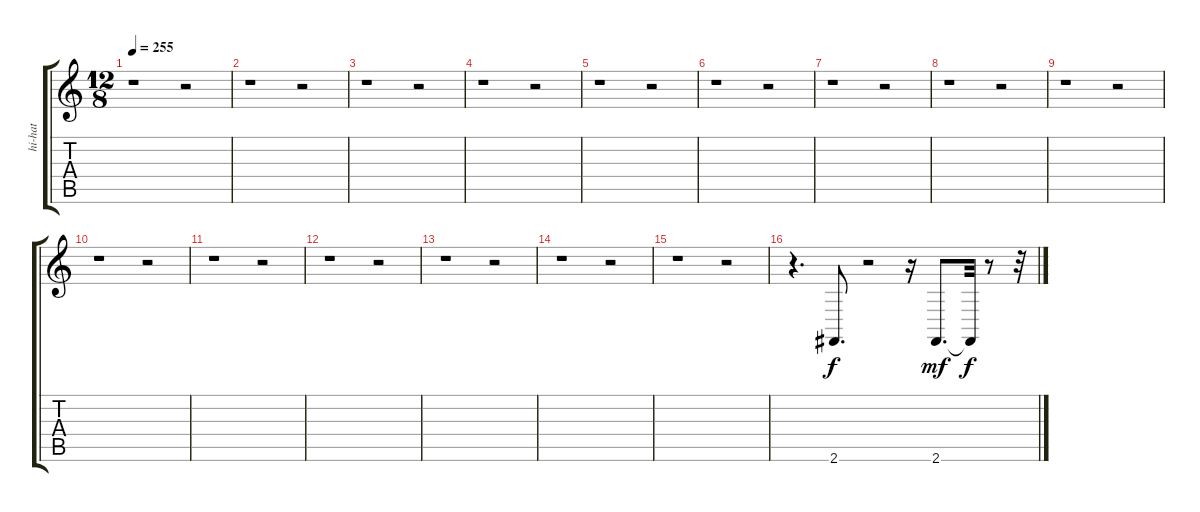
\track ("hi-hat              " "hi-hat    ") {instrument drawbarorgan}
\staff {score tabs}
\tuning (E4 B3 G3 D3 A2 E2) {hide}
\ts (12 8)
\tempo 255
\clef g2
\ks c
r.1{dy f} r.2 |
r.1 r.2 |
r.1 r.2 |
r.1 r.2 |
r.1 r.2 |
r.1 r.2 |
r.1 r.2 |
r.1 r.2 |
r.1 r.2 |
r.1 r.2 |
r.1 r.2 |
r.1 r.2 |
r.1 r.2 |
r.1 r.2 |
r.1 r.2 |
r.4{d} 2.6.8{d} r.2 r.16 2.6.8{d dy mf} 2.6{t}.32{dy f} r.8 r.32
